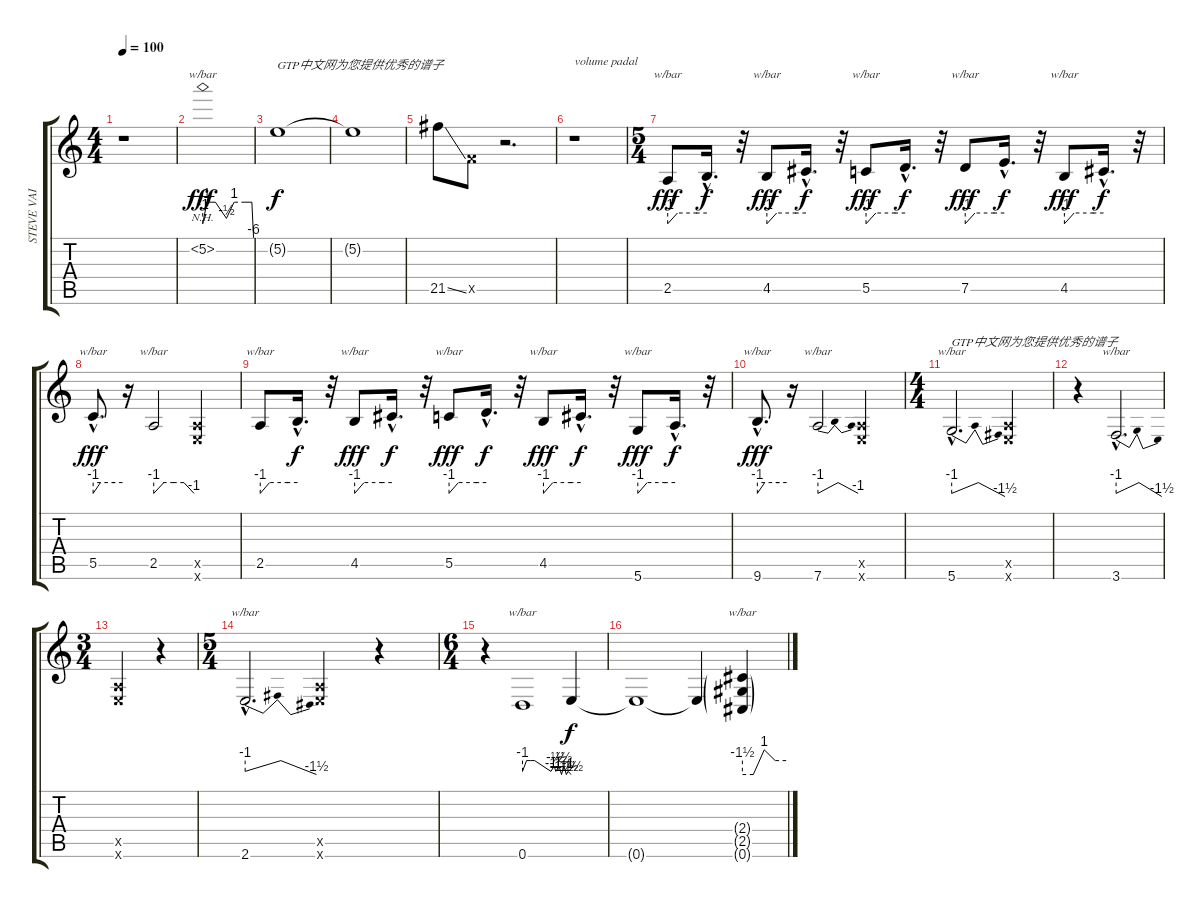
\track ("STEVE VAI" "STEVE VAI") {instrument overdrivenguitar}
\staff {score tabs}
\tuning (E4 B3 G3 D3 A2 E2) {hide}
\ts (4 4)
\tempo 100
\clef g2
\ks c
r.1{dy f} |
5.2{nh}.1{tbe (custom default 0 -4 5 4 10 4 15 4 28 -2 37 4 50 4 55 4 58 4 60 -24) dy fff} |
5.2{t}.1{txt "GTP中文网为您提供优秀的谱子" dy f} |
5.2{t}.1 |
21.5{ss}.8 8.5{x}.8 r.2{d} |
r.1{txt "volume padal"} |
\ts (5 4)
2.5.8{tbe (custom default 0 -4 15 0 45 0 60 0) dy fff} 2.5{hac t}.16{d dy f} r.32 4.5.8{tbe (custom default 0 -4 15 0 45 0 60 0) dy fff} 4.5{hac t}.16{d dy f} r.32 5.5.8{tbe (custom default 0 -4 15 0 45 0 60 0) dy fff} 5.5{hac t}.16{d dy f} r.32 7.5.8{tbe (custom default 0 -4 15 0 45 0 60 0) dy fff} 7.5{hac t}.16{d dy f} r.32 4.5.8{tbe (custom default 0 -4 15 0 45 0 60 0) dy fff} 4.5{hac t}.16{d dy f} r.32 |
5.5{hac}.8{d tbe (custom default 0 -4 15 0 45 0 60 0) dy fff} r.16 2.5.2{tbe (custom default 0 -4 15 0 30 0 45 0 60 -4)} (0.5{x} 0.6{x}).2 |
2.5.8{tbe (custom default 0 -4 15 0 45 0 60 0)} 2.5{hac t}.16{d dy f} r.32 4.5.8{tbe (custom default 0 -4 15 0 45 0 60 0) dy fff} 4.5{hac t}.16{d dy f} r.32 5.5.8{tbe (custom default 0 -4 15 0 45 0 60 0) dy fff} 5.5{hac t}.16{d dy f} r.32 4.5.8{tbe (custom default 0 -4 15 0 45 0 60 0) dy fff} 4.5{hac t}.16{d dy f} r.32 5.6.8{tbe (custom default 0 -4 15 0 45 0 60 0) dy fff} 5.6{hac t}.16{d dy f} r.32 |
9.6{hac}.8{d tbe (custom default 0 -4 15 0 45 0 60 0) dy fff} r.16 7.6.2{tbe (dip default 0 -4 15 0 45 0 60 -4)} (0.5{x} 0.6{x}).2 |
\ts (4 4)
5.6{hac}.2{d tbe (dip default 0 -4 15 0 40 0 60 -6) txt "GTP中文网为您提供优秀的谱子"} (0.5{x} 0.6{x}).4 |
r.4 3.6{hac}.2{d tbe (dip default 0 -4 15 0 40 0 60 -6)} |
\ts (3 4)
(0.5{x} 0.6{x}).2 r.4 |
\ts (5 4)
2.6{hac}.2{d tbe (dip default 0 -4 15 0 40 0 60 -6)} (0.5{x} 0.6{x}).4 r.4 |
\ts (6 4)
r.4 0.6.1{tbe (custom default 0 -4 5 0 10 0 15 0 35 -4 39 -2 41 -4 45 -2 48 -6 51 -2 54 -6 56 -4 60 -6)} 0.6{t}.4{dy f} |
0.6{t}.1 0.6{t}.4 (2.4{g} 2.5{g} 0.6{g}).4{tbe (custom default 0 -6 15 -6 30 4 45 0 60 0)}
